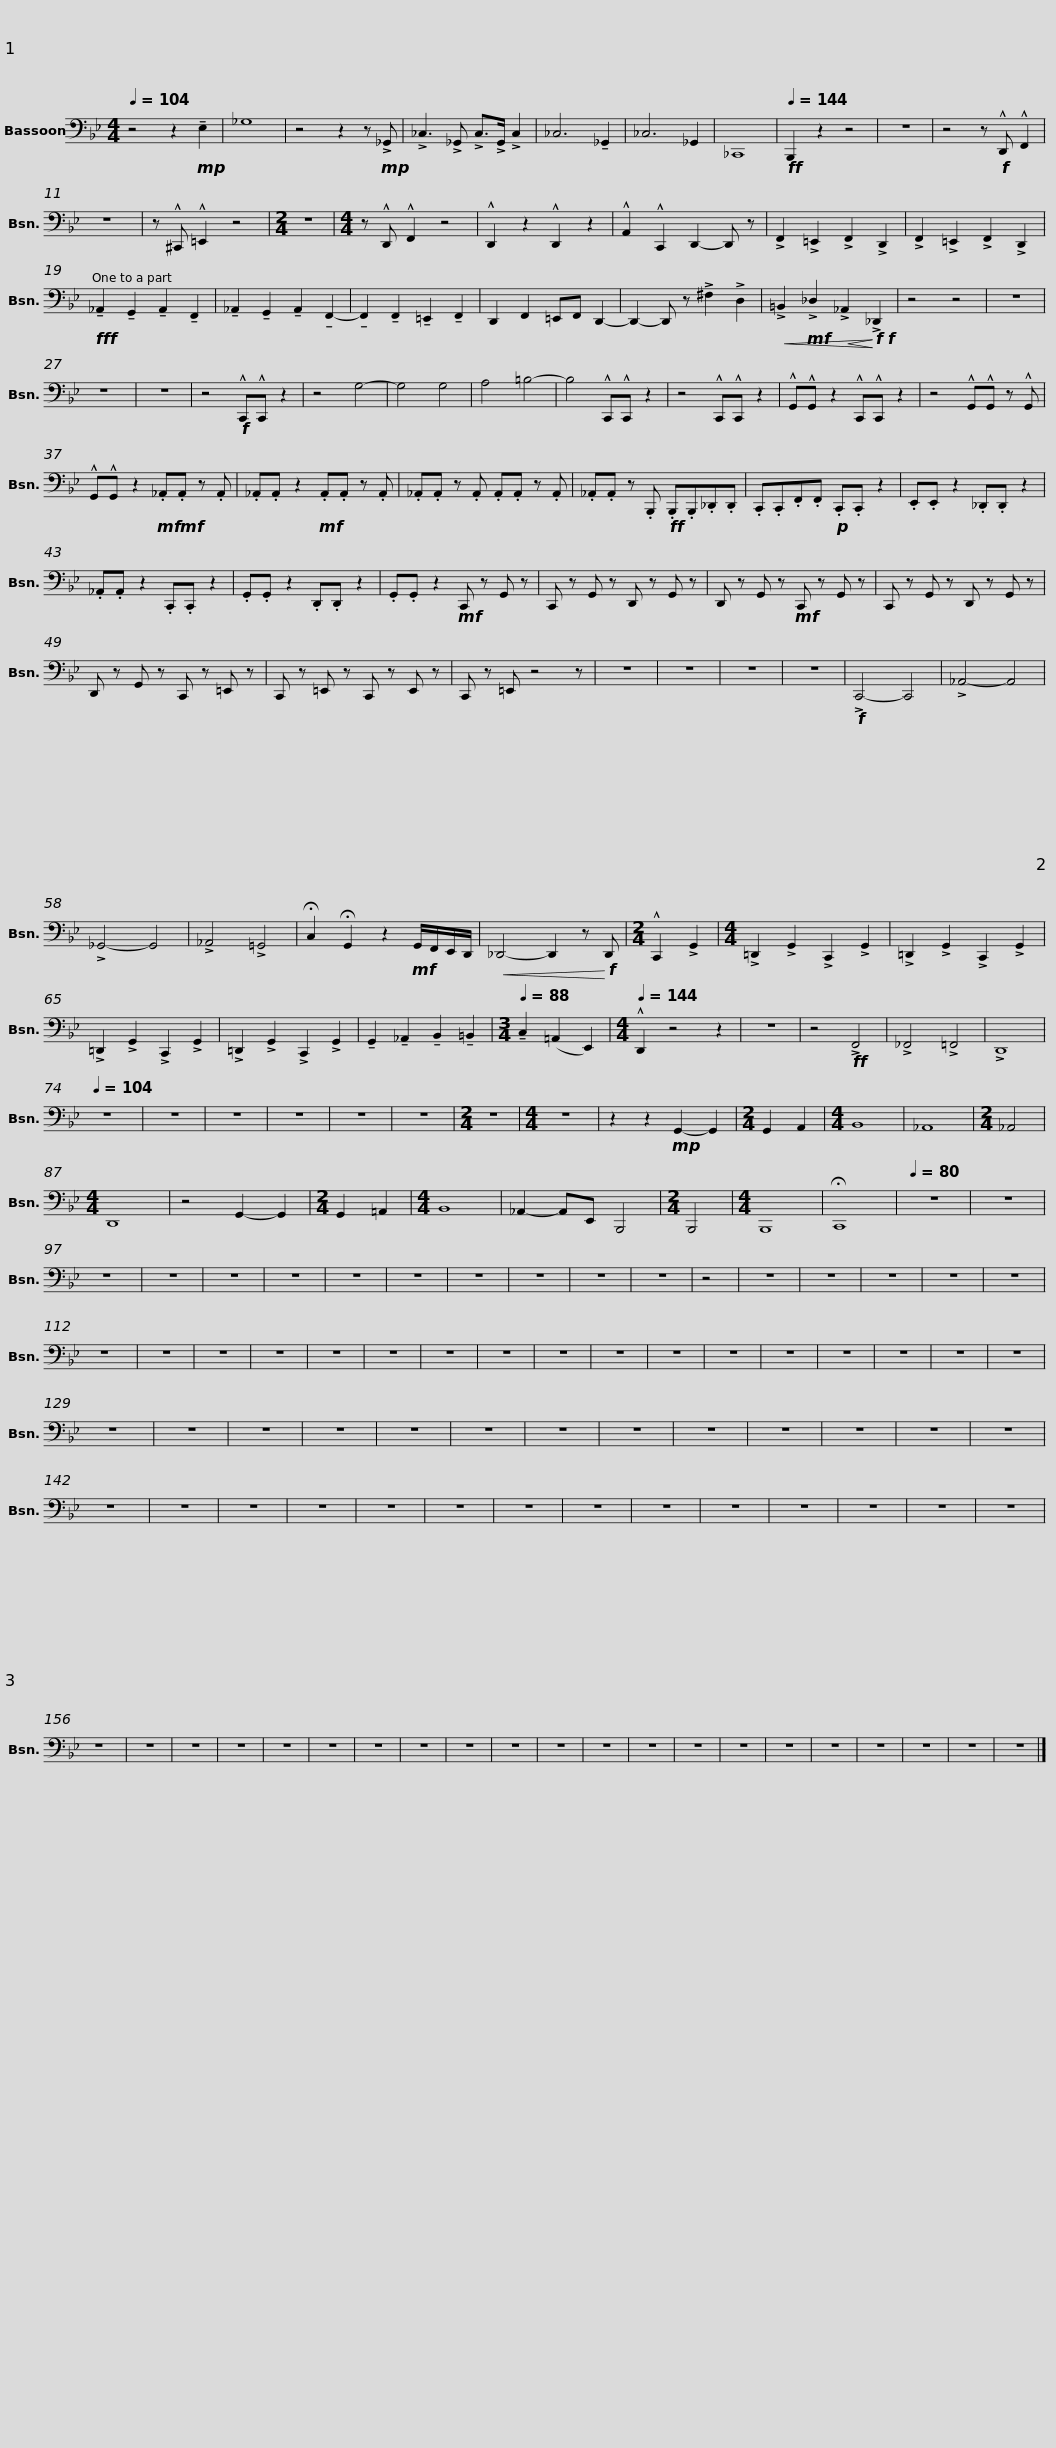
X:1
L:1/8
Q:1/4=104
M:4/4
I:linebreak $
K:Bb
V:1 bass
V:1
 z4 z2!mp! !tenuto!E,2 | _G,8 | z4 z2 z!mp! !>!_G,, | !>!_C,3 !>!_G,, !>!C,>!>!G,, !>!C,2 | _C,6 !tenuto!_G,,2 | %5
 _C,6 _G,,2 | _C,,8 |[Q:1/4=144]!ff! B,,,2 z2 z4 | z8 | z4 z!f! !^!D,, !^!F,,2 | %10
 z8 |$ z !^!^C,, !^!=E,,2 z4 |[M:2/4] z4 |[M:4/4] z !^!D,, !^!F,,2 z4 | !^!D,,2 z2 !^!D,,2 z2 | %15
 !^!A,,2 !^!C,,2 D,,2- D,, z | !>!F,,2 !>!=E,,2 !>!F,,2 !>!D,,2 | !>!F,,2 !>!=E,,2 !>!F,,2 !>!D,,2 |!fff! !tenuto!_A,,2 !tenuto!G,,2 !tenuto!A,,2 !tenuto!F,,2 | !tenuto!_A,,2 !tenuto!G,,2 !tenuto!A,,2 !tenuto!F,,2- |$ %20
 !tenuto!F,,2 !tenuto!F,,2 !tenuto!=E,,2 !tenuto!F,,2 | D,,2 F,,2 =E,,F,, D,,2- | D,,2- D,, z !>!^F,2 !>!D,2 |!<(! !>!=B,,2!mf! !>!_D,2!<(! !>!_A,,2!<)!!<)!!f!!f! !>!_D,,2 | z4 z4 | %25
 z8 | z8 | z8 | z4!f! !^!C,,!^!C,, z2 | z4 G,4- | %30
 G,4 G,4 | A,4 =B,4- |$ B,4 !^!C,,!^!C,, z2 | z4 !^!C,,!^!C,, z2 | !^!G,,!^!G,, z2 !^!C,,!^!C,, z2 | %35
 z4 !^!G,,!^!G,, z !^!G,, | !^!G,,!^!G,, z2!mf!!mf! ._A,,.A,, z .A,, | ._A,,.A,, z2!mf! .A,,.A,, z .A,, |$ ._A,,.A,, z .A,, .A,,.A,, z .A,, | ._A,,.A,, z .B,,,!ff! .B,,,.B,,,._D,,.D,, | %40
 .C,,.C,,.F,,.F,,!p! .C,,.C,, z2 | .E,,.E,, z2 ._D,,.D,, z2 | ._A,,.A,, z2 .C,,.C,, z2 |$ .G,,.G,, z2 .D,,.D,, z2 | .G,,.G,, z2!mf! C,, z G,, z | %45
 C,, z G,, z D,, z G,, z | D,, z G,, z!mf! C,, z G,, z | C,, z G,, z D,, z G,, z |$ D,, z G,, z C,, z =E,, z | C,, z =E,, z C,, z E,, z | %50
 C,, z =E,, z4 z | z8 | z8 | z8 | z8 | %55
!f! !>!C,,4- C,,4 | !>!_A,,4- A,,4 | !>!_G,,4- G,,4 | !>!_A,,4 !>!=G,,4 |$ !fermata!C,2 !fermata!G,,2 z2!mf! G,,/F,,/E,,/D,,/ | %60
!<(! _D,,4- D,,2 z!<)!!f! D,, |[M:2/4] !^!C,,2 !>!G,,2 |[M:4/4] !>!=D,,2 !>!G,,2 !>!C,,2 !>!G,,2 | !>!=D,,2 !>!G,,2 !>!C,,2 !>!G,,2 | !>!=D,,2 !>!G,,2 !>!C,,2 !>!G,,2 | %65
 !>!=D,,2 !>!G,,2 !>!C,,2 !>!G,,2 | !tenuto!G,,2 !tenuto!_A,,2 !tenuto!B,,2 !tenuto!=B,,2 |$[M:3/4][Q:1/4=88] !tenuto!C,2 (=A,,2 E,,2) |[M:4/4][Q:1/4=144] !^!D,,2 z4 z2 | z8 | %70
 z4!ff! !>!F,,4 | !>!_F,,4 !>!=F,,4 | !>!D,,8 |[Q:1/4=104] z8 | z8 | %75
 z8 | z8 | z8 | z8 |[M:2/4] z4 | %80
[M:4/4] z8 | z2 z2!mp! G,,2- G,,2 |[M:2/4] G,,2 A,,2 |[M:4/4] B,,8 | _A,,8 |$ %85
[M:2/4] _A,,4 |[M:4/4] D,,8 | z4 G,,2- G,,2 |[M:2/4] G,,2 =A,,2 |[M:4/4] B,,8 | %90
 _A,,2- A,,E,, B,,,4 |[M:2/4] B,,,4 |[M:4/4] B,,,8 | !fermata!C,,8 |[Q:1/4=80] z8 | %95
 z8 | z8 | z8 | z8 | z8 | %100
 z8 | z8 | z8 | z8 | z8 | %105
 z8 | z4 | z8 | z8 | z8 | %110
 z8 | z8 | z8 | z8 | z8 | %115
 z8 | z8 | z8 | z8 | z8 | %120
 z8 | z8 | z8 | z8 | z8 | %125
 z8 | z8 | z8 | z8 | z8 | %130
 z8 | z8 | z8 | z8 | z8 | %135
 z8 | z8 | z8 | z8 | z8 | %140
 z8 | z8 | z8 | z8 | z8 | %145
 z8 | z8 | z8 | z8 | z8 | %150
 z8 | z8 | z8 | z8 | z8 | %155
 z8 | z8 | z8 | z8 | z8 | %160
 z8 | z8 | z8 | z8 | z8 | %165
 z8 | z8 | z8 | z8 | z8 | %170
 z8 | z8 | z8 | z8 | z8 | %175
 z8 | z8 |] %177
